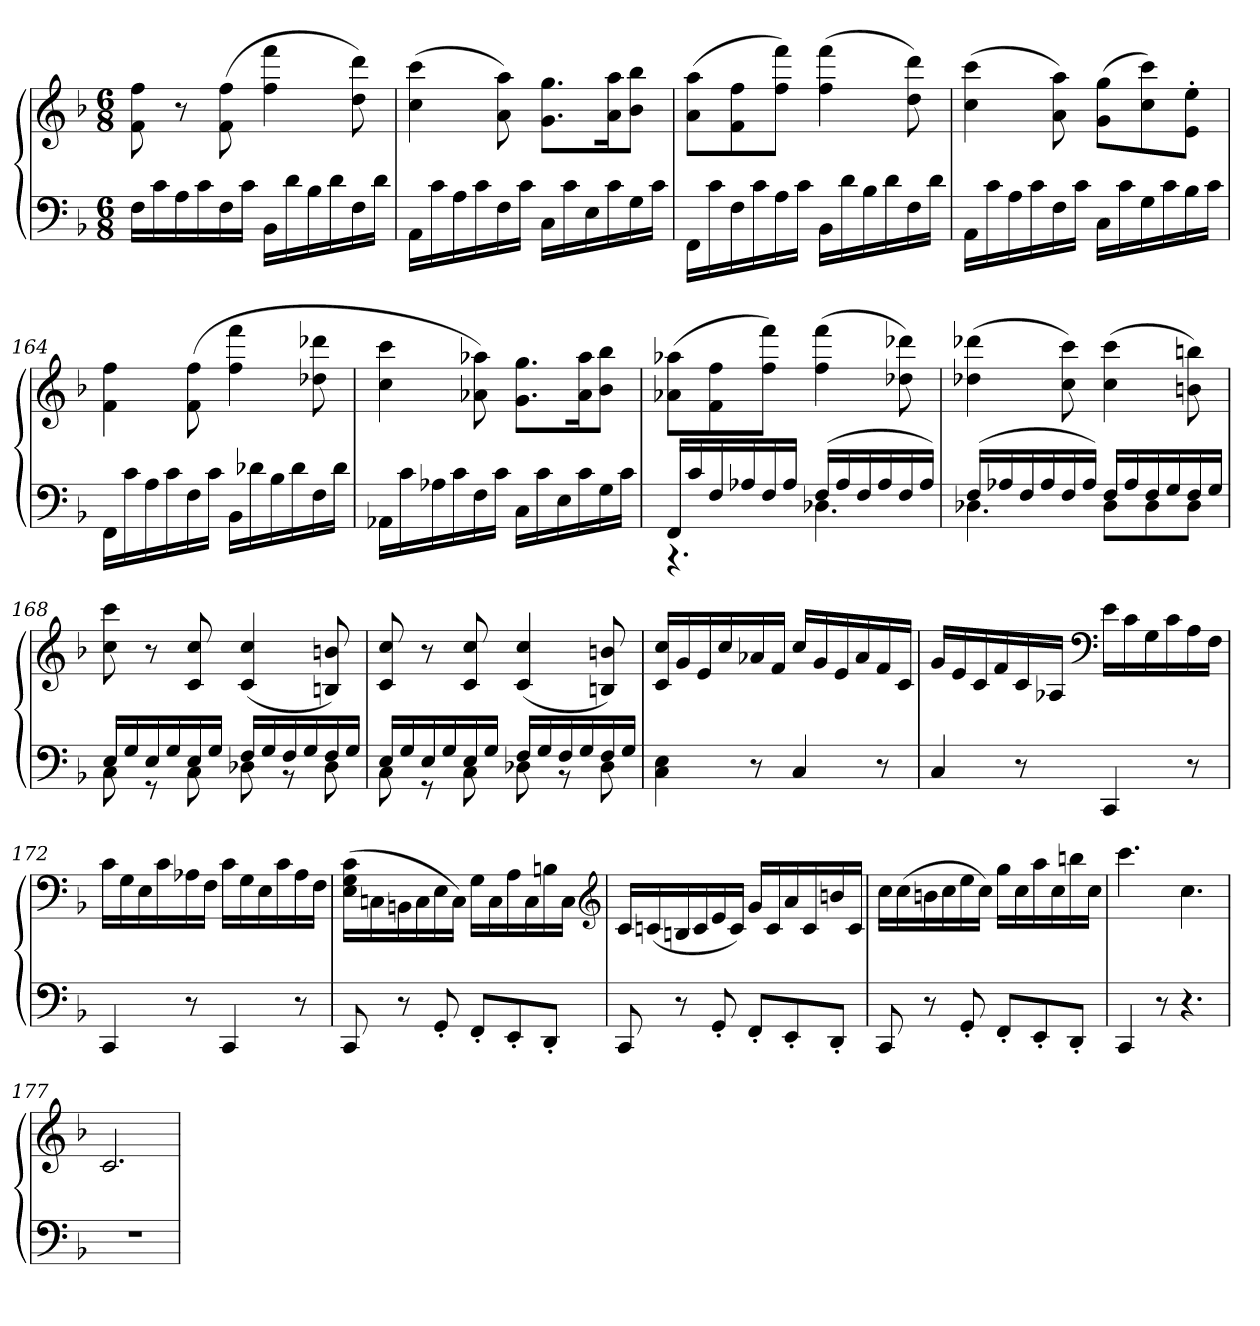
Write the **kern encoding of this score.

**kern	**kern
*part1	*part1
*staff2	*staff1
*clefF4	*clefG2
*k[b-]	*k[b-]
*F:	*F:
*M6/8	*M6/8
=	=
16FLL	8f 8ff
16c	.
16A	8r
16c	.
16F	(8f 8ff
16cJJ	.
16BB-LL	4ff 4fff
16d	.
16B-	.
16d	.
16F	8dd 8ddd)
16dJJ	.
=161	=161
16AALL	(4cc 4ccc
16c	.
16A	.
16c	.
16F	8a 8aa)
16cJJ	.
16CLL	8.g 8.ggL
16c	.
16E	.
16c	16a 16aaK
16G	8b- 8bb-J
16cJJ	.
=162	=162
16FFLL	(8a 8aaL
16c	.
16F	8f 8ff
16c	.
16A	8ff 8fffJ)
16cJJ	.
16BB-LL	(4ff 4fff
16d	.
16B-	.
16d	.
16F	8dd 8ddd)
16dJJ	.
=163	=163
16AALL	(4cc 4ccc
16c	.
16A	.
16c	.
16F	8a 8aa)
16cJJ	.
16CLL	(8g 8ggL
16c	.
16G	8cc 8ccc)
16c	.
16B-	8e' 8ee'J
16cJJ	.
=164	=164
16FFLL	4f 4ff
16c	.
16A	.
16c	.
16F	(8f 8ff
16cJJ	.
16BB-LL	4ff 4fff
16d-X	.
16B-	.
16d-	.
16F	8dd-X 8ddd-X
16d-JJ	.
=165	=165
16AA-XLL	4cc 4ccc
16c	.
16A-X	.
16c	.
16F	8a-X 8aa-X)
16cJJ	.
16CLL	8.g 8.ggL
16c	.
16E	.
16c	16a- 16aa-K
16G	8b- 8bb-J
16cJJ	.
=166	=166
*^	*
16FFLL	4.r	(8a-X 8aa-XL
16c	.	.
16F	.	8f 8ff
16A-X	.	.
16F	.	8ff 8fffJ)
16A-JJ	.	.
(16FLL	4.D-X	(4ff 4fff
16A-	.	.
16F	.	.
16A-	.	.
16F	.	8dd-X 8ddd-X)
16A-JJ)	.	.
=167	=167	=167
(16FLL	4.D-X	(4dd-X 4ddd-X
16A-X	.	.
16F	.	.
16A-	.	.
16F	.	8cc 8ccc)
16A-JJ)	.	.
16FLL	8D-L	(4cc 4ccc
16A-	.	.
16F	8D-	.
16G	.	.
16F	8D-J	8bn 8bbn)
16GJJ	.	.
=168	=168	=168
16ELL	8C	8cc 8ccc
16G	.	.
16E	8r	8r
16G	.	.
16E	8C	8c 8cc
16GJJ	.	.
16FLL	8D-X	(4c 4cc
16G	.	.
16F	8r	.
16G	.	.
16F	8D-	8Bn 8bn)
16GJJ	.	.
=169	=169	=169
16ELL	8C	8c 8cc
16G	.	.
16E	8r	8r
16G	.	.
16E	8C	8c 8cc
16GJJ	.	.
16FLL	8D-X	(4c 4cc
16G	.	.
16F	8r	.
16G	.	.
16F	8D-	8Bn 8bn)
16GJJ	.	.
*v	*v	*
=170	=170
4C 4E	16c 16ccLL
.	16g
.	16e
.	16cc
8r	16a-X
.	16fJJ
4C	16ccLL
.	16g
.	16e
.	16a-
8r	16f
.	16cJJ
=171	=171
4C	16gLL
.	16e
.	16c
.	16f
8r	16c
.	16A-XJJ
*	*clefF4
4CC	16eLL
.	16c
.	16G
.	16c
8r	16A-
.	16FJJ
=172	=172
4CC	16cLL
.	16G
.	16E
.	16c
8r	16A-X
.	16FJJ
4CC	16cLL
.	16G
.	16E
.	16c
8r	16A-
.	16FJJ
=173	=173
8CC	(16E 16G 16cLL
.	16Cn
8r	16BBn
.	16C
8GG'	16E
.	16CJJ)
8FF'L	16GLL
.	16C
8EE'	16A
.	16C
8DD'J	16Bn
.	16CJJ
*	*clefG2
=174	=174
8CC	16cLL
.	(16cn
8r	16Bn
.	16c
8GG'	16e
.	16cJJ)
8FF'L	16gLL
.	16c
8EE'	16a
.	16c
8DD'J	16bn
.	16cJJ
=175	=175
8CC	16ccLL
.	(16cc
8r	16bn
.	16cc
8GG'	16ee
.	16ccJJ)
8FF'L	16ggLL
.	16cc
8EE'	16aa
.	16cc
8DD'J	16bbn
.	16ccJJ
=176	=176
4CC	4.ccc
8r	.
4.r	4.cc
=177	=177
2.r	2.c
=	=
*-	*-
